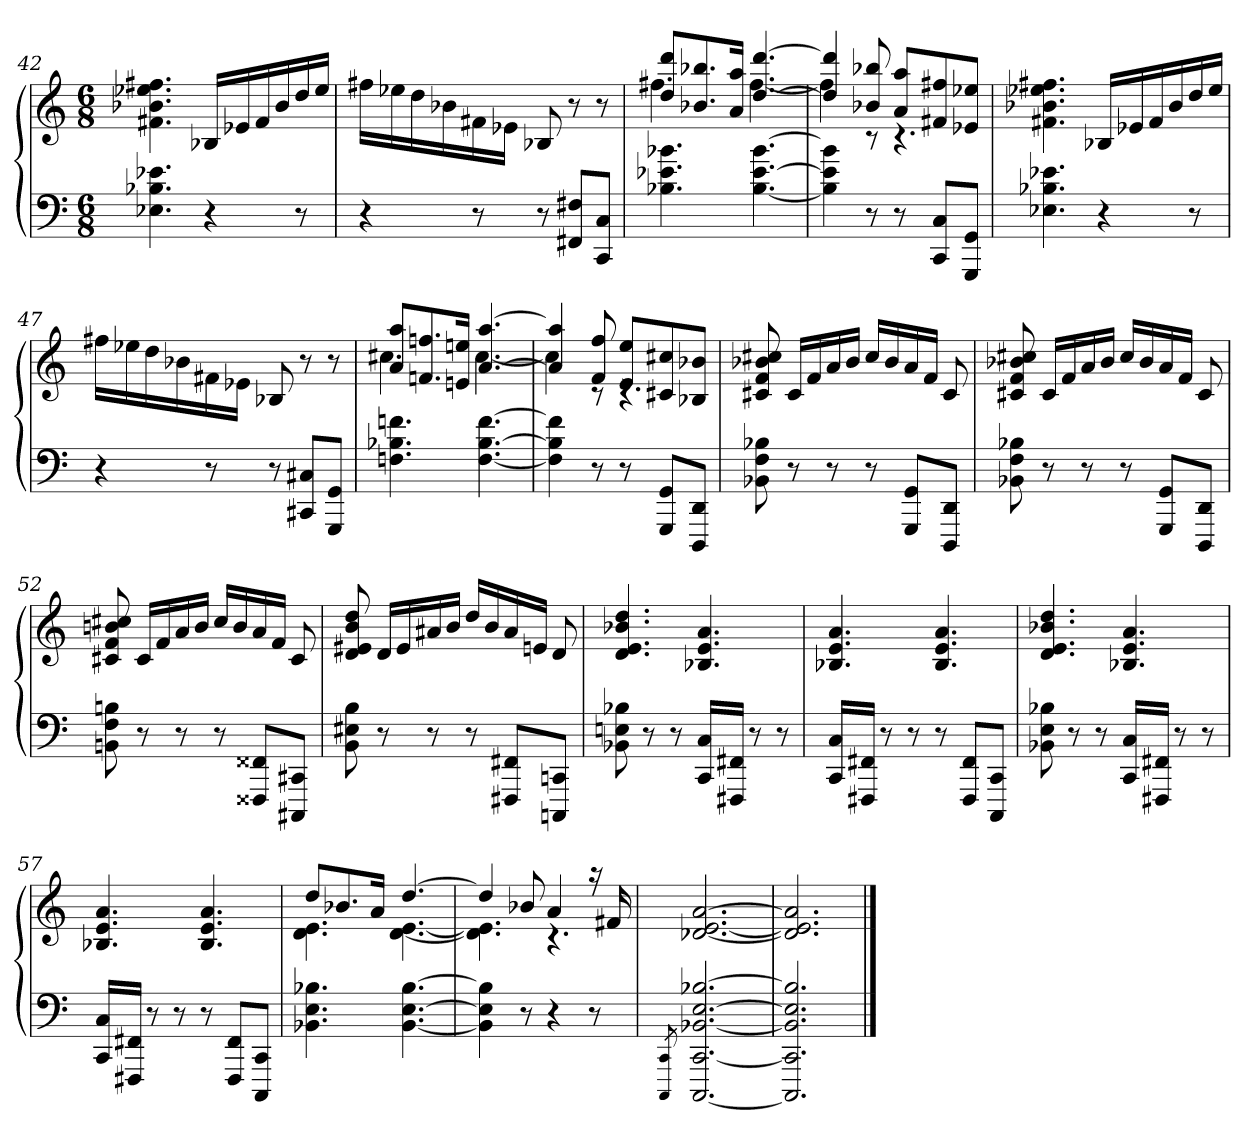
**kern	**kern
*part1	*part1
*staff2	*staff1
*clefF4	*clefG2
*k[]	*k[]
*M6/8	*M6/8
=42	=42
4.E-X 4.B-X 4.e-X	4.f#X 4.b-X 4.ee-X 4.ff#X
4r	16B-XLL
.	16e-X
.	16f#
.	16b-
8r	16dd
.	16ee-JJ
=43	=43
4r	16ff#XLL
.	16ee-X
.	16dd
.	16b-X
8r	16f#X
.	16e-XJJ
8r	8B-X
8FF#X 8F#XL	8r
8CC 8CJ	8r
=44	=44
*	*^
4.B-X 4.e-X 4.b-X	8dd 8dddL	4.ff#X
.	8.b-X 8.bb-X	.
.	16a 16aaJk	.
[4.B- [4.e- [4.b-	[4.dd [4.ddd	[4.ff#
=45	=45	=45
4B-] 4e-] 4b-]	4dd] 4ddd]	4ff#]
8r	8b-X 8bb-X	8rc
8r	8a 8aaL	4.rc
8CC 8CL	8f#X 8ff#X	.
8GGG 8GGJ	8e-X 8ee-XJ	.
*	*v	*v
=46	=46
4.E-X 4.B-X 4.e-X	4.f#X 4.b-X 4.ee-X 4.ff#X
4r	16B-XLL
.	16e-X
.	16f#
.	16b-
8r	16dd
.	16ee-JJ
=47	=47
4r	16ff#XLL
.	16ee-X
.	16dd
.	16b-X
8r	16f#X
.	16e-XJJ
8r	8B-X
8CC#X 8C#XL	8r
8GGG 8GGJ	8r
=48	=48
*	*^
4.Fn 4.B-X 4.fn	8a 8aaL	4.cc#X
.	8.fn 8.ffn	.
.	16en 16eenJk	.
[4.F [4.B- [4.f	[4.a [4.aa	[4.cc#
=49	=49	=49
4F] 4B-] 4f]	4a] 4aa]	4cc#]
8r	8f 8ff	8rc
8r	8e 8eeL	4.rc
8GGG 8GGL	8c#X 8cc#X	.
8DDD 8DDJ	8B-X 8b-XJ	.
*	*v	*v
=50	=50
8BB-X 8F 8B-X	8c#X 8f 8b-X 8cc#X
8r	16c#LL
.	16f
8r	16a
.	16b-JJ
8r	16cc#LL
.	16b-
8GGG 8GGL	16a
.	16fJJ
8DDD 8DDJ	8c#
=51	=51
8BB-X 8F 8B-X	8c#X 8f 8b-X 8cc#X
8r	16c#LL
.	16f
8r	16a
.	16b-JJ
8r	16cc#LL
.	16b-
8GGG 8GGL	16a
.	16fJJ
8DDD 8DDJ	8c#
=52	=52
8BBn 8F 8Bn	8c#X 8f 8bn 8cc#X
8r	16c#LL
.	16f
8r	16a
.	16bJJ
8r	16cc#LL
.	16b
8FFF##X 8FF##XL	16a
.	16fJJ
8CCC#X 8CC#XJ	8c#
=53	=53
8BB 8E#X 8B	8d 8e#X 8b 8dd
8r	16dLL
.	16e#
8r	16a#X
.	16bJJ
8r	16ddLL
.	16b
8FFF#X 8FF#XL	16a#
.	16enJJ
8CCCn 8CCnJ	8d
=54	=54
8BB-X 8En 8B-X	4.d 4.e 4.b-X 4.dd
8r	.
8r	.
16CC 16CLL	4.B-X 4.e 4.a
16FFF#X 16FF#XJJ	.
8r	.
8r	.
=55	=55
16CC 16CLL	4.B-X 4.e 4.a
16FFF#X 16FF#XJJ	.
8r	.
8r	.
8r	4.B- 4.e 4.a
8FFF# 8FF#L	.
8CCC 8CCJ	.
=56	=56
8BB-X 8E 8B-X	4.d 4.e 4.b-X 4.dd
8r	.
8r	.
16CC 16CLL	4.B-X 4.e 4.a
16FFF#X 16FF#XJJ	.
8r	.
8r	.
=57	=57
16CC 16CLL	4.B-X 4.e 4.a
16FFF#X 16FF#XJJ	.
8r	.
8r	.
8r	4.B- 4.e 4.a
8FFF# 8FF#L	.
8CCC 8CCJ	.
=58	=58
*	*^
4.BB-X 4.E 4.B-X	8ddL	4.d 4.e
.	8.b-X	.
.	16aJk	.
[4.BB- [4.E [4.B-	[4.dd	[4.d [4.e
=59	=59	=59
4BB-] 4E] 4B-]	4dd]	4.d] 4.e]
8r	8b-X	.
4r	4a	4.rc
8r	16raa	.
.	16f#X	.
*	*v	*v
=60	=60
8qCCC/ 8qCC/	.
2.CCC_ 2.CC_ [2.BB-X [2.E [2.B-X	[2.d-X [2.e [2.a
=61	=61
2.CCC] 2.CC] 2.BB-] 2.E] 2.B-]	2.d-] 2.e] 2.a]
==	==
*-	*-
